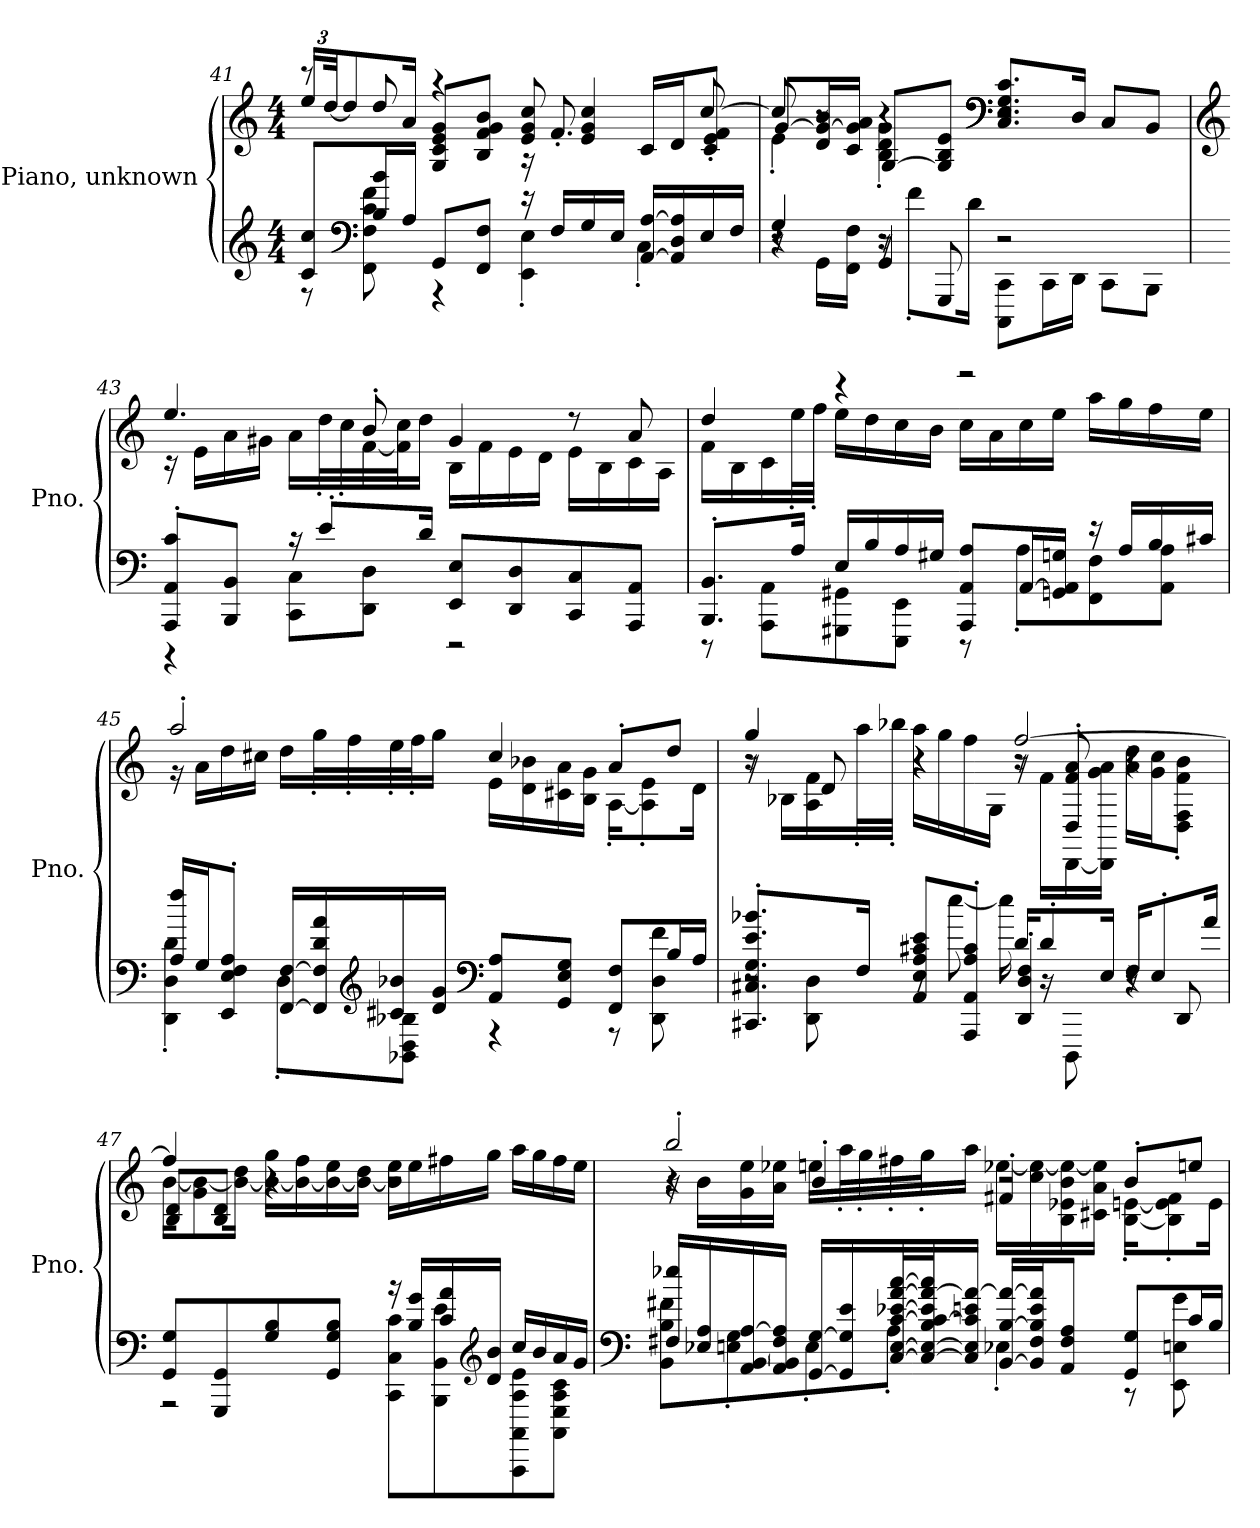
**kern	**kern
*part1	*part1
*staff2	*staff1
*I"Piano, unknown	*
*I'Pno.	*
!!LO:LB:g=z
*clefG2	*clefG2
*k[]	*k[]
*M4/4	*M4/4
=41	=41
*^	*^
*	*	*	*Xbrackettup
8c/ 8cc/L	8r	8r	24ee/LL
.	.	.	[48dd/JK
.	.	.	8dd/]
*clefF4	*	*	*
16B/ 16b/L	8FF\ 8F\ 8c\ 8f\	8dd/	.
16A/JJ	.	.	16a/Jk
8GG/L	4r	4r	8G/ 8c/ 8e/ 8g/L
8FF/ 8F/J	.	.	8B/ 8f/ 8g/ 8b/J
16r	4EE\' 4E\'	8e/ 8g/ 8cc/	16r
16F/LL	.	.	8.f'/
16G/	.	4e/ 4g/ 4cc/	.
16E/JJ	.	.	.
[16AA/ [16A/LL	4C'\	.	16c/LL
16AA/] 16D/ 16A/]	.	.	16d/J
16E/	.	[8cc/	8c/' 8e/' 8f/'J
16F/JJ	.	.	.
=42	=42	=42	=42
*	*^	*	*^
4G/	8r	4r	8cc/]	4e'\	[8g/L
.	16GG\LL	.	8r	.	16d/ 16g/_ 16b/L
.	16FF\ 16F\JJ	.	.	.	16c/ 16g/] 16a/JJ
4GG/	16r	8r	4r	4B\' 4d\' 4g\'	[8G/L
.	8f'\L	.	.	.	.
.	.	8GGG/	.	.	8G/] 8B/ 8e/J
.	16d\Jk	.	.	.	.
*	*	*	*clefF4	*	*
2r	8CCC\ 8CC\L	2r	2r	2r	8.C/ 8.E/ 8.G/ 8.c/L
.	16CC\L	.	.	.	.
.	16DD\JJ	.	.	.	16D/Jk
.	8CC\L	.	.	.	8C/L
.	8BBB\J	.	.	.	8BB/J
*v	*v	*v	*	*	*
*	*v	*v	*v
!!LO:LB:g=z
=43	=43
*	*clefG2
*^	*^
8AAA/' 8AA/' 8c/'L	4r	4.ee/	16r
.	.	.	16e\LL
8BBB/ 8BB/J	.	.	16a\
.	.	.	16g#X\JJ
16r	8CC\ 8C\L	.	16a\LL
8e'/L	.	.	32dd'\L
.	.	.	32cc'\
.	8DD\ 8D\J	8b'/	[32f\
.	.	.	32f\] 32cc\J
16d/Jk	.	.	16dd\JJ
8EE/ 8E/L	2r	4g#/	16B\LL
.	.	.	16f\
8DD/ 8D/	.	.	16e\
.	.	.	16d\JJ
8CC/ 8C/	.	8r	16e\LL
.	.	.	16B\
8AAA/ 8AA/J	.	8a/	16c\
.	.	.	16A\JJ
=44	=44	=44	=44
8.BBB/' 8.BB/'L	8r	4dd/	16f\LL
.	.	.	16B\
.	8AAA\ 8AA\L	.	16c\
16A/Jk	.	.	32ee'\L
.	.	.	32ff'\JJJ
16E/LL	8GGG#X\ 8GG#X\	4r	16ee\LL
16B/	.	.	16dd\
16A/	8EEE\ 8EE\J	.	16cc\
16G#X/JJ	.	.	16b\JJ
8AAA/ 8AA/ 8A/L	8r	2r	16cc\LL
.	.	.	16a\
[16AA/L	8A'\L	.	16cc\
16GGn/ 16AA/] 16Gn/JJ	.	.	16ee\JJ
16r	8FF\ 8F\	.	16aa\LL
16A/LL	.	.	16gg\
16B/	8AA\ 8A\J	.	16ff\
16c#X/JJ	.	.	16ee\JJ
!!LO:PB:g=z	!!
=45	=45	=45	=45
16A/ 16ff/LL	4DD\' 4D\' 4d\'	2aa'/	16r
16G/J	.	.	16a\LL
8EE/' 8E/' 8F/' 8A/'J	.	.	16dd\
.	.	.	16cc#X\JJ
[16FF/ [16F/LL	8D'\L	.	16dd\LL
16FF/] 16F/] 16d/ 16a/	.	.	32gg'\L
.	.	.	32ff'\
*clefG2	*	*	*
16c#X/ 16b-X/	8BB-X\ 8D\ 8B-X\J	.	32ee'\
.	.	.	32ff'\J
16d/ 16g/JJ	.	.	16gg\JJ
*clefF4	*	*	*
8AA/ 8A/L	4r	4cc#/	16e\LL
.	.	.	16d\ 16b-X\
8GG/ 8E/ 8G/J	.	.	16c#X\ 16a\
.	.	.	16B\ 16g\JJ
8FF/ 8F/L	8r	8a'/L	[16A'\KL
.	.	.	8A\]' 8e\'
16B-/L	8DD\ 8D\ 8f\	8dd/J	.
16A/JJ	.	.	16d\Jk
!!LO:LB:g=z
=46	=46	=46	=46
*	*^	*	*^
8.CC#X/' 8.C#X/' 8.G/' 8.e/' 8.b-X/'L	8r	2r	4gg/	16r	8r
.	.	.	.	16B-X\LL	.
.	8DD\ 8D\	.	.	16A\ 16f\	8d/
16F/Jk	.	.	.	32aa'\L	.
.	.	.	.	32bb-X'\JJJ	.
8AA/ 8E/ 8A/ 8c#X/ 8e/L	8r	.	4r	16aa\LL	4r
.	.	.	.	16gg\	.
8AAA/' 8AA/' 8A/' 8c#/'J	[8ee\	.	.	16ff\	.
.	.	.	.	16G\JJ	.
16d/KL	16ee\]	4DD/' 4D/' 4F/'	[2ff/	16r	8r
8d'/	16r	.	.	16f\LL	.
.	8DDD\	.	.	[16DD\	8D/' 8f/' 8a/'
16E/Jk	.	.	.	16DD\] 16g\ 16a\JJ	.
16F/KL	4r	8r	.	16a\ 16dd\LL	4r
8E'/	.	.	.	16g\ 16cc\J	.
.	.	8DD/	.	8D\' 8F\' 8f\' 8b\'J	.
16a/Jk	.	.	.	.	.
*	*v	*v	*	*	*
!!LO:LB:g=z	!!	!!
=47	=47	=47	=47	=47
8GG/ 8G/L	2r	4ff/]	[16b\KL	8B/ 8d/L
.	.	.	8g\ 8b\_	.
8GGG/ 8GG/	.	.	.	8B/ 8d/J
.	.	.	16b\_ 16dd\Jk	.
8G/ 8B/	.	4r	16b\_ 16gg\LL	4r
.	.	.	16b\_ 16ff\	.
8GG/ 8G/ 8B/J	.	.	16b\_ 16ee\	.
.	.	.	16b\_ 16dd\JJ	.
16r	8CC\ 8C\ 8c\L	2r	16b\] 16ee\LL	2r
16B/ 16g/LL	.	.	16ee\	.
16c/ 16a/	8BBB\ 8BB\ 8e\	.	16ff#X\	.
*clefG2	*	*	*	*
16d/ 16b/JJ	.	.	16gg\JJ	.
16cc/LL	8AAA\ 8AA\ 8A\ 8e\	.	16aa\LL	.
16b/	.	.	16gg\	.
16a/	8AA\ 8E\ 8A\ 8c\J	.	16ff#\	.
16g/JJ	.	.	16ee\JJ	.
!!LO:LB:g=z	!!	!!
=48	=48	=48	=48	=48
*clefF4	*	*	*	*
16F#X/ 16ee-X/LL	8BB\ 8B\ 8f#X\L	2bb'/	16r	4r
16E-X/ 16A/	.	.	16b\LL	.
[16AA/ [16BB/ [16A/	8En\' 8G\'	.	16g\ 16ee\	.
16AA/] 16BB/] 16F#/ 16A/]JJ	.	.	16a\ 16ee-X\JJ	.
[16GG/ [16G/LL	8E'\	.	16een\LL	4b'/
16GG/] 16G/] 16e/	.	.	32aa'\L	.
.	.	.	32gg'\	.
[32C/ [32E/ [32c/ [32e-X/ [32a/ [32cc/L	8A'\J	.	32ff#X'\	.
32C/_ 32E/_ 32B/ 32c/_ 32e-/] 32a/_ 32cc/]J	.	.	32gg'\J	.
16C/] 16E/] 16c/] 16en/ 16a/_JJ	.	.	16aa\JJ	.
[16BB/ [16B/ 16a/_LL	4E-X'\	4f#X'/	[16ee-X\LL	2r
16BB/] 16F#/ 16B/] 16e/ 16a/]J	.	.	16cc\ 16ee-\_	.
8AA/ 8F#/ 8A/J	.	.	16B\ 16e-X\ 16b\ 16ee-\_	.
.	.	.	16c#X\ 16a\ 16ee-\]JJ	.
8GG/ 8G/L	8r	8b'/L	[16B\' [16en\'KL	.
.	.	.	8B\]' 8e\]' 8f#\'	.
16c/L	8EE\ 8En\ 8g\	8een/J	.	.
16B/JJ	.	.	16e\Jk	.
*v	*v	*	*	*
*	*v	*v	*v
=	=
*-	*-
